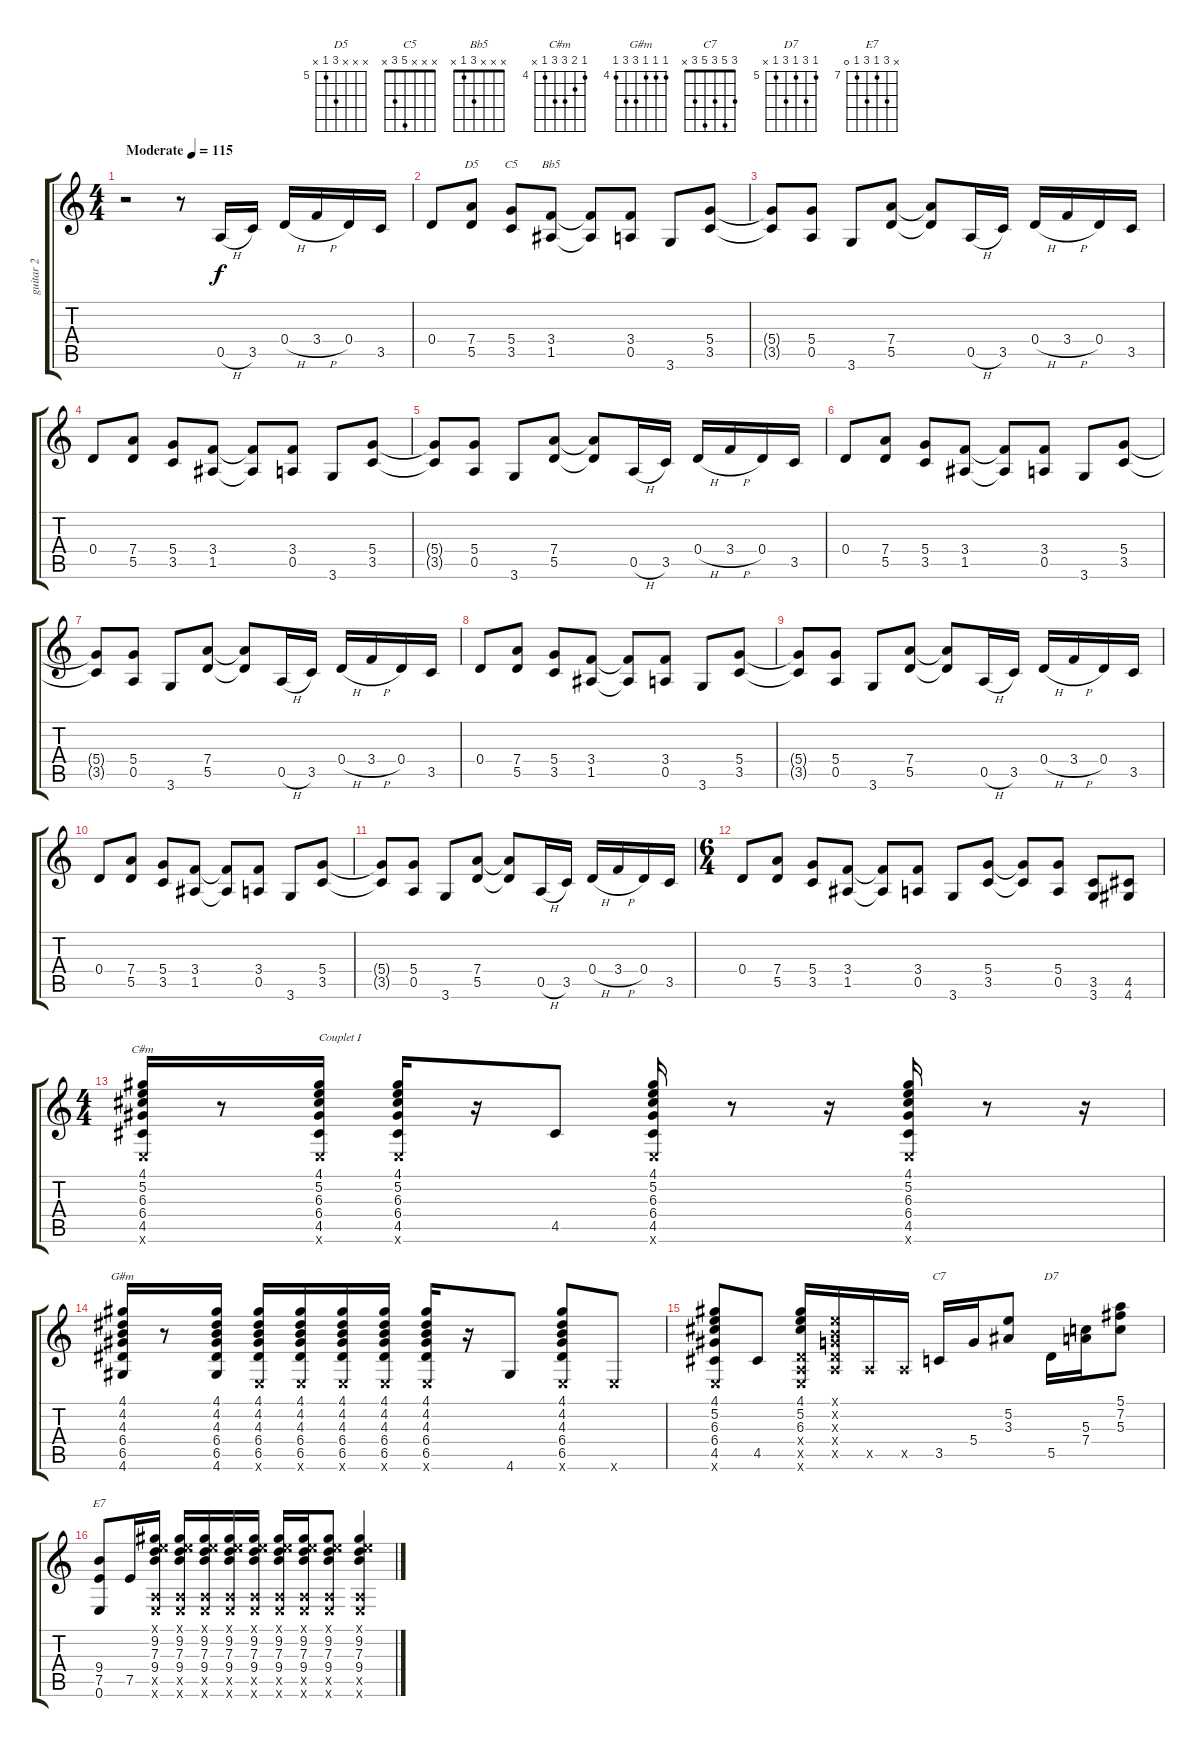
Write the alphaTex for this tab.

\track ("guitar 2" "guitar 2") {instrument overdrivenguitar}
\staff {score tabs}
\tuning (E4 B3 G3 D3 A2 E2) {hide}
\chord ("D5" x x x 7 5 x) {firstfret 5}
\chord ("C5" x x x 5 3 x)
\chord ("Bb5" x x x 3 1 x)
\chord ("C#m" 4 5 6 6 4 x) {firstfret 4}
\chord ("G#m" 4 4 4 6 6 4) {firstfret 4}
\chord ("C7" 3 5 3 5 3 x)
\chord ("D7" 5 7 5 7 5 x) {firstfret 5}
\chord ("E7" x 9 7 9 7 0) {firstfret 7}
\ts (4 4)
\tempo (115 "Moderate")
\clef g2
\ks c
r.2{dy f instrument overdrivenguitar} r.8 0.5{h}.16 3.5.16 0.4{h}.16 3.4{h}.16 0.4.16 3.5.16 |
0.4.8 (7.4 5.5).8{ch "D5"} (5.4 3.5).8{ch "C5"} (3.4 1.5).8{ch "Bb5"} (3.4{t} 1.5{t}).8 (3.4 0.5).8 3.6.8 (5.4 3.5).8 |
(5.4{t} 3.5{t}).8 (5.4 0.5).8 3.6.8 (7.4 5.5).8 (7.4{t} 5.5{t}).8 0.5{h}.16 3.5.16 0.4{h}.16 3.4{h}.16 0.4.16 3.5.16 |
0.4.8 (7.4 5.5).8 (5.4 3.5).8 (3.4 1.5).8 (3.4{t} 1.5{t}).8 (3.4 0.5).8 3.6.8 (5.4 3.5).8 |
(5.4{t} 3.5{t}).8 (5.4 0.5).8 3.6.8 (7.4 5.5).8 (7.4{t} 5.5{t}).8 0.5{h}.16 3.5.16 0.4{h}.16 3.4{h}.16 0.4.16 3.5.16 |
0.4.8 (7.4 5.5).8 (5.4 3.5).8 (3.4 1.5).8 (3.4{t} 1.5{t}).8 (3.4 0.5).8 3.6.8 (5.4 3.5).8 |
(5.4{t} 3.5{t}).8 (5.4 0.5).8 3.6.8 (7.4 5.5).8 (7.4{t} 5.5{t}).8 0.5{h}.16 3.5.16 0.4{h}.16 3.4{h}.16 0.4.16 3.5.16 |
0.4.8 (7.4 5.5).8 (5.4 3.5).8 (3.4 1.5).8 (3.4{t} 1.5{t}).8 (3.4 0.5).8 3.6.8 (5.4 3.5).8 |
(5.4{t} 3.5{t}).8 (5.4 0.5).8 3.6.8 (7.4 5.5).8 (7.4{t} 5.5{t}).8 0.5{h}.16 3.5.16 0.4{h}.16 3.4{h}.16 0.4.16 3.5.16 |
0.4.8 (7.4 5.5).8 (5.4 3.5).8 (3.4 1.5).8 (3.4{t} 1.5{t}).8 (3.4 0.5).8 3.6.8 (5.4 3.5).8 |
(5.4{t} 3.5{t}).8 (5.4 0.5).8 3.6.8 (7.4 5.5).8 (7.4{t} 5.5{t}).8 0.5{h}.16 3.5.16 0.4{h}.16 3.4{h}.16 0.4.16 3.5.16 |
\ts (6 4)
0.4.8 (7.4 5.5).8 (5.4 3.5).8 (3.4 1.5).8 (3.4{t} 1.5{t}).8 (3.4 0.5).8 3.6.8 (5.4 3.5).8 (5.4{t} 3.5{t}).8 (5.4 0.5).8 (3.5 3.6).8 (4.5 4.6).8 |
\ts (4 4)
(4.1 5.2 6.3 6.4 4.5 0.6{x}).16{ch "C#m"} r.8 (4.1 5.2 6.3 6.4 4.5 0.6{x}).16{txt "Couplet I"} (4.1 5.2 6.3 6.4 4.5 0.6{x}).16 r.16 4.5.8 (4.1 5.2 6.3 6.4 4.5 0.6{x}).16 r.8 r.16 (4.1 5.2 6.3 6.4 4.5 0.6{x}).16 r.8 r.16 |
(4.1 4.2 4.3 6.4 6.5 4.6).16{ch "G#m"} r.8 (4.1 4.2 4.3 6.4 6.5 4.6).16 (4.1 4.2 4.3 6.4 6.5 0.6{x}).16 (4.1 4.2 4.3 6.4 6.5 0.6{x}).16 (4.1 4.2 4.3 6.4 6.5 0.6{x}).16 (4.1 4.2 4.3 6.4 6.5 0.6{x}).16 (4.1 4.2 4.3 6.4 6.5 0.6{x}).16 r.16 4.6.8 (4.1 4.2 4.3 6.4 6.5 0.6{x}).8 0.6{x}.8 |
(4.1 5.2 6.3 6.4 4.5 0.6{x}).8 4.5.8 (4.1 5.2 6.3 0.4{x} 0.5{x} 0.6{x}).16 (0.1{x} 0.2{x} 0.3{x} 0.4{x} 0.5{x}).16 0.5{x}.16 0.5{x}.16 3.5.16{ch "C7"} 5.4.16 (5.2 3.3).8 5.5.16{ch "D7"} (5.3 7.4).16 (5.1 7.2 5.3).8 |
(9.4 7.5 0.6).8{ch "E7"} 7.5.16 (0.1{x} 9.2 7.3 9.4 0.5{x} 0.6{x}).16 (0.1{x} 9.2 7.3 9.4 0.5{x} 0.6{x}).16 (0.1{x} 9.2 7.3 9.4 0.5{x} 0.6{x}).16 (0.1{x} 9.2 7.3 9.4 0.5{x} 0.6{x}).16 (0.1{x} 9.2 7.3 9.4 0.5{x} 0.6{x}).16 (0.1{x} 9.2 7.3 9.4 0.5{x} 0.6{x}).16 (0.1{x} 9.2 7.3 9.4 0.5{x} 0.6{x}).16 (0.1{x} 9.2 7.3 9.4 0.5{x} 0.6{x}).8 (0.1{x} 9.2 7.3 9.4 0.5{x} 0.6{x}).4
